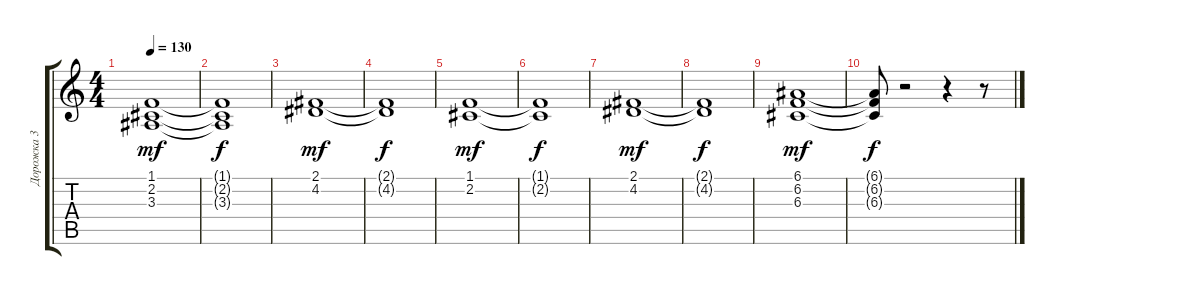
\track ("Дорожка 3" "Дорожка 3") {instrument stringensemble1}
\staff {score tabs}
\tuning (E4 B3 G3 D3 A2 E2) {hide}
\ts (4 4)
\tempo 130
\clef g2
\ks c
(1.1 2.2 3.3).1{dy mf} |
(1.1{t} 2.2{t} 3.3{t}).1{dy f} |
(2.1 4.2).1{dy mf} |
(2.1{t} 4.2{t}).1{dy f} |
(1.1 2.2).1{dy mf} |
(1.1{t} 2.2{t}).1{dy f} |
(2.1 4.2).1{dy mf} |
(2.1{t} 4.2{t}).1{dy f} |
(6.1 6.2 6.3).1{dy mf} |
(6.1{t} 6.2{t} 6.3{t}).8{dy f} r.2 r.4 r.8
